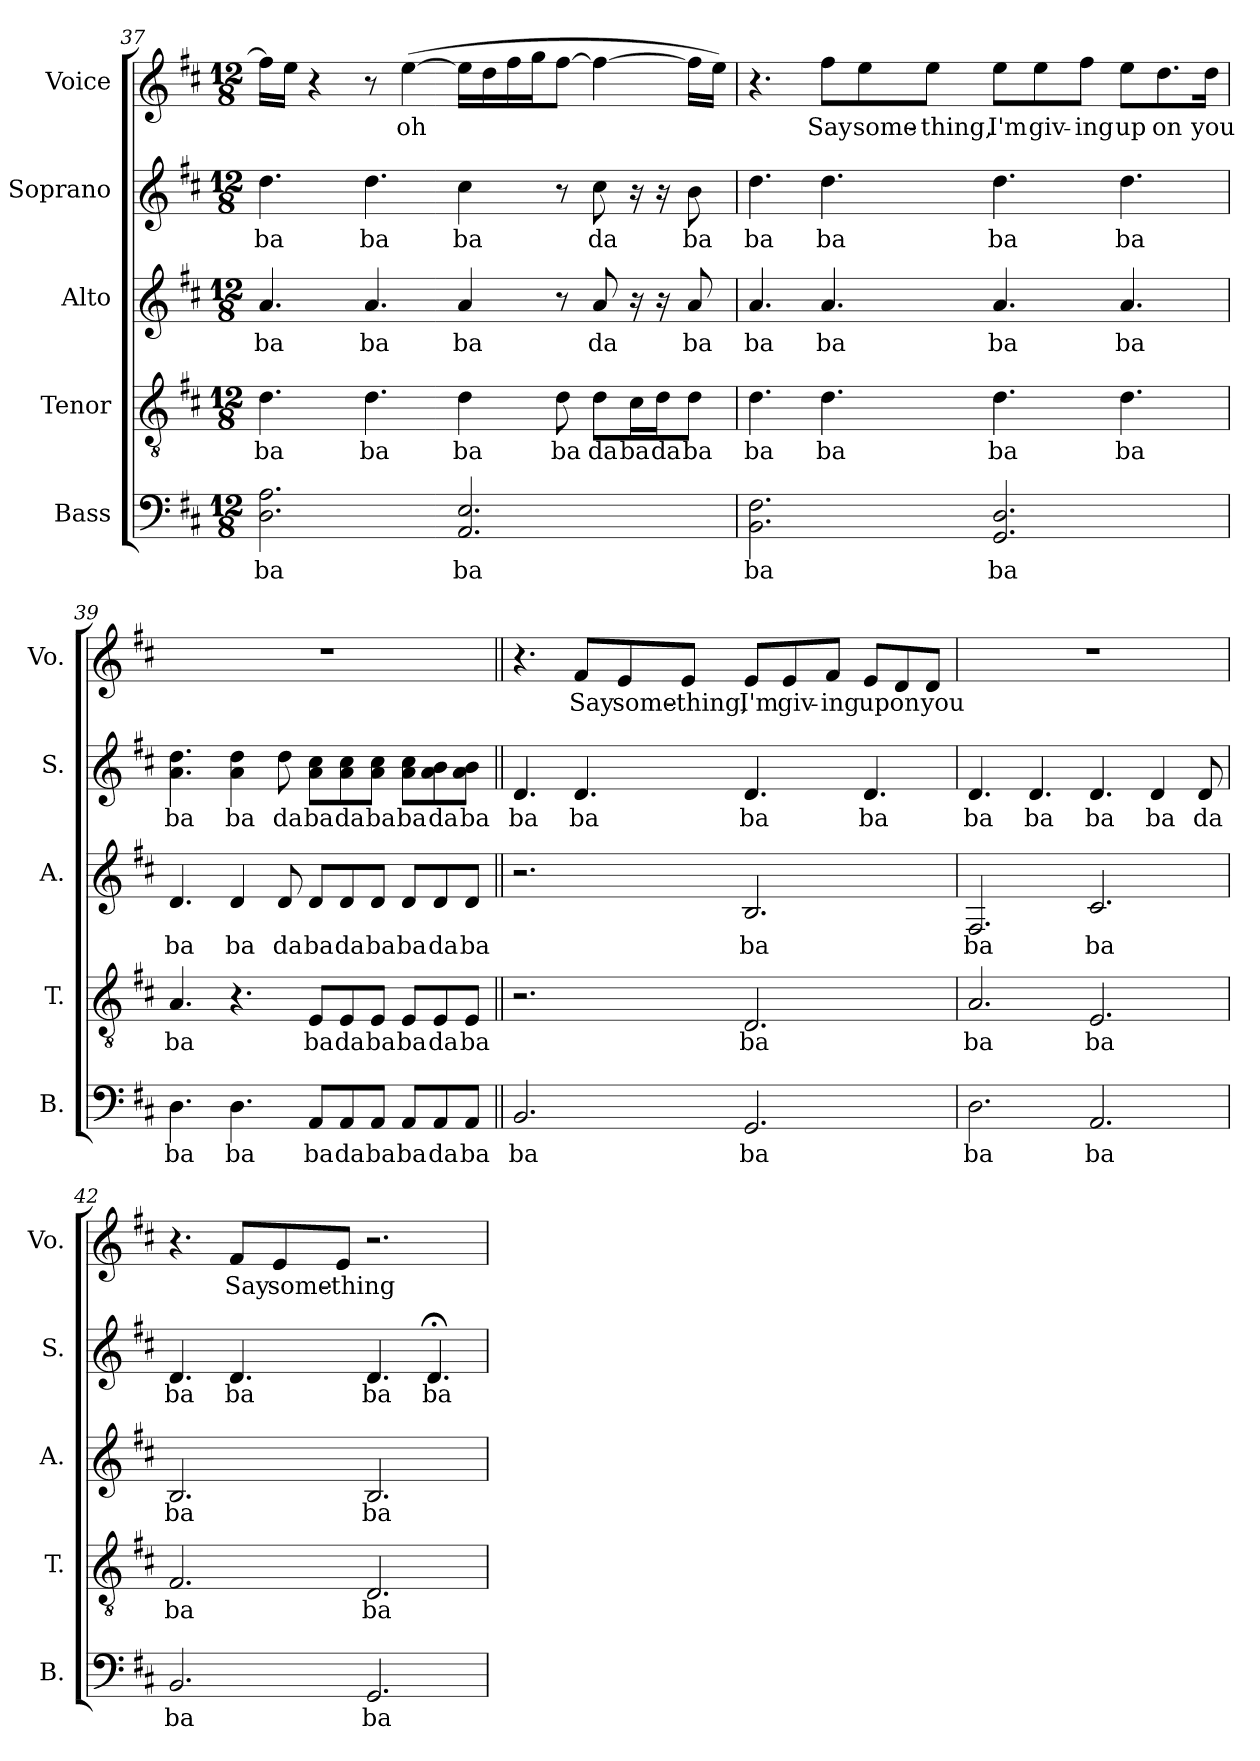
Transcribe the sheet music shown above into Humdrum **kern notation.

**kern	**text	**kern	**text	**kern	**text	**kern	**text	**kern	**text
*part5	*part5	*part4	*part4	*part3	*part3	*part2	*part2	*part1	*part1
*staff5	*staff5	*staff4	*staff4	*staff3	*staff3	*staff2	*staff2	*staff1	*staff1
*I"Bass	*	*I"Tenor	*	*I"Alto	*	*I"Soprano	*	*I"Voice	*
*I'B.	*	*I'T.	*	*I'A.	*	*I'S.	*	*I'Vo.	*
*clefF4	*	*clefGv2	*	*clefG2	*	*clefG2	*	*clefG2	*
*k[f#c#]	*	*k[f#c#]	*	*k[f#c#]	*	*k[f#c#]	*	*k[f#c#]	*
*M12/8	*	*M12/8	*	*M12/8	*	*M12/8	*	*M12/8	*
=37	=37	=37	=37	=37	=37	=37	=37	=37	=37
!	!LO:LY:b	!	!LO:LY:b	!	!LO:LY:b	!	!LO:LY:b	!	!
2.D\ 2.A\	ba	4.d\	ba	4.a/	ba	4.dd\	ba	16ff#\LL]	.
.	.	.	.	.	.	.	.	16ee\JJ	.
.	.	.	.	.	.	.	.	4r	.
!	!	!	!LO:LY:b	!	!LO:LY:b	!	!LO:LY:b	!	!
.	.	4.d\	ba	4.a/	ba	4.dd\	ba	8r	.
!	!	!	!	!	!	!	!	!	!LO:LY:b
.	.	.	.	.	.	.	.	(>[4ee\	oh
!	!LO:LY:b	!	!LO:LY:b	!	!LO:LY:b	!	!LO:LY:b	!	!
2.AA/ 2.E/	ba	4d\	ba	4a/	ba	4cc#\	ba	16ee\LL]	.
.	.	.	.	.	.	.	.	16dd\	.
.	.	.	.	.	.	.	.	16ff#\	.
.	.	.	.	.	.	.	.	16gg\J	.
!	!	!	!LO:LY:b	!	!	!	!	!	!
.	.	8d\	ba	8r	.	8r	.	[8ff#\J	.
!	!	!	!LO:LY:b	!	!LO:LY:b	!	!LO:LY:b	!	!
.	.	8d\L	da	8a/	da	8cc#\	da	4ff#\_	.
!	!	!	!LO:LY:b	!	!	!	!	!	!
.	.	16c#\L	ba	16r	.	16r	.	.	.
!	!	!	!LO:LY:b	!	!	!	!	!	!
.	.	16d\J	da	16r	.	16r	.	.	.
!	!	!	!LO:LY:b	!	!LO:LY:b	!	!LO:LY:b	!	!
.	.	8d\J	ba	8a/	ba	8b\	ba	16ff#\LL]	.
.	.	.	.	.	.	.	.	16ee\JJ)	.
!!LO:LB:g=z
=38	=38	=38	=38	=38	=38	=38	=38	=38	=38
!	!LO:LY:b	!	!LO:LY:b	!	!LO:LY:b	!	!LO:LY:b	!	!
2.BB\ 2.F#\	ba	4.d\	ba	4.a/	ba	4.dd\	ba	4.r	.
!	!	!	!LO:LY:b	!	!LO:LY:b	!	!LO:LY:b	!	!LO:LY:b
.	.	4.d\	ba	4.a/	ba	4.dd\	ba	8ff#\L	Say
!	!	!	!	!	!	!	!	!	!LO:LY:b
.	.	.	.	.	.	.	.	8ee\	some-
!	!	!	!	!	!	!	!	!	!LO:LY:b
.	.	.	.	.	.	.	.	8ee\J	-thing,
!	!LO:LY:b	!	!LO:LY:b	!	!LO:LY:b	!	!LO:LY:b	!	!LO:LY:b
2.GG/ 2.D/	ba	4.d\	ba	4.a/	ba	4.dd\	ba	8ee\L	I'm
!	!	!	!	!	!	!	!	!	!LO:LY:b
.	.	.	.	.	.	.	.	8ee\	giv-
!	!	!	!	!	!	!	!	!	!LO:LY:b
.	.	.	.	.	.	.	.	8ff#\J	-ing
!	!	!	!LO:LY:b	!	!LO:LY:b	!	!LO:LY:b	!	!LO:LY:b
.	.	4.d\	ba	4.a/	ba	4.dd\	ba	8ee\L	up
!	!	!	!	!	!	!	!	!	!LO:LY:b
.	.	.	.	.	.	.	.	8.dd\	on
!	!	!	!	!	!	!	!	!	!LO:LY:b
.	.	.	.	.	.	.	.	16dd\Jk	you
=39	=39	=39	=39	=39	=39	=39	=39	=39	=39
!	!LO:LY:b	!	!LO:LY:b	!	!LO:LY:b	!	!LO:LY:b	!	!
4.D\	ba	4.A/	ba	4.d/	ba	4.a\ 4.dd\	ba	1.r	.
!	!LO:LY:b	!	!	!	!LO:LY:b	!	!LO:LY:b	!	!
4.D\	ba	4.r	.	4d/	ba	4a\ 4dd\	ba	.	.
!	!	!	!	!	!LO:LY:b	!	!LO:LY:b	!	!
.	.	.	.	8d/	da	8dd\	da	.	.
!	!LO:LY:b	!	!LO:LY:b	!	!LO:LY:b	!	!LO:LY:b	!	!
8AA/L	ba	8E/L	ba	8d/L	ba	8a\ 8cc#\L	ba	.	.
!	!LO:LY:b	!	!LO:LY:b	!	!LO:LY:b	!	!LO:LY:b	!	!
8AA/	da	8E/	da	8d/	da	8a\ 8cc#\	da	.	.
!	!LO:LY:b	!	!LO:LY:b	!	!LO:LY:b	!	!LO:LY:b	!	!
8AA/J	ba	8E/J	ba	8d/J	ba	8a\ 8cc#\J	ba	.	.
!	!LO:LY:b	!	!LO:LY:b	!	!LO:LY:b	!	!LO:LY:b	!	!
8AA/L	ba	8E/L	ba	8d/L	ba	8a\ 8cc#\L	ba	.	.
!	!LO:LY:b	!	!LO:LY:b	!	!LO:LY:b	!	!LO:LY:b	!	!
8AA/	da	8E/	da	8d/	da	8a\ 8b\	da	.	.
!	!LO:LY:b	!	!LO:LY:b	!	!LO:LY:b	!	!LO:LY:b	!	!
8AA/J	ba	8E/J	ba	8d/J	ba	8a\ 8b\J	ba	.	.
!!LO:PB:g=z
=40||	=40||	=40||	=40||	=40||	=40||	=40||	=40||	=40||	=40||
!	!LO:LY:b	!	!	!	!	!	!LO:LY:b	!	!
2.BB/	ba	2.r	.	2.r	.	4.d/	ba	4.r	.
!	!	!	!	!	!	!	!LO:LY:b	!	!LO:LY:b
.	.	.	.	.	.	4.d/	ba	8f#/L	Say
!	!	!	!	!	!	!	!	!	!LO:LY:b
.	.	.	.	.	.	.	.	8e/	some-
!	!	!	!	!	!	!	!	!	!LO:LY:b
.	.	.	.	.	.	.	.	8e/J	-thing,
!	!LO:LY:b	!	!LO:LY:b	!	!LO:LY:b	!	!LO:LY:b	!	!LO:LY:b
2.GG/	ba	2.D/	ba	2.B/	ba	4.d/	ba	8e/L	I'm
!	!	!	!	!	!	!	!	!	!LO:LY:b
.	.	.	.	.	.	.	.	8e/	giv-
!	!	!	!	!	!	!	!	!	!LO:LY:b
.	.	.	.	.	.	.	.	8f#/J	-ing
!	!	!	!	!	!	!	!LO:LY:b	!	!LO:LY:b
.	.	.	.	.	.	4.d/	ba	8e/L	up
!	!	!	!	!	!	!	!	!	!LO:LY:b
.	.	.	.	.	.	.	.	8d/	on
!	!	!	!	!	!	!	!	!	!LO:LY:b
.	.	.	.	.	.	.	.	8d/J	you
=41	=41	=41	=41	=41	=41	=41	=41	=41	=41
!	!LO:LY:b	!	!LO:LY:b	!	!LO:LY:b	!	!LO:LY:b	!	!
2.D\	ba	2.A/	ba	2.F#/	ba	4.d/	ba	1.r	.
!	!	!	!	!	!	!	!LO:LY:b	!	!
.	.	.	.	.	.	4.d/	ba	.	.
!	!LO:LY:b	!	!LO:LY:b	!	!LO:LY:b	!	!LO:LY:b	!	!
2.AA/	ba	2.E/	ba	2.c#/	ba	4.d/	ba	.	.
!	!	!	!	!	!	!	!LO:LY:b	!	!
.	.	.	.	.	.	4d/	ba	.	.
!	!	!	!	!	!	!	!LO:LY:b	!	!
.	.	.	.	.	.	8d/	da	.	.
=42	=42	=42	=42	=42	=42	=42	=42	=42	=42
!	!LO:LY:b	!	!LO:LY:b	!	!LO:LY:b	!	!LO:LY:b	!	!
2.BB/	ba	2.F#/	ba	2.B/	ba	4.d/	ba	4.r	.
!	!	!	!	!	!	!	!LO:LY:b	!	!LO:LY:b
.	.	.	.	.	.	4.d/	ba	8f#/L	Say
!	!	!	!	!	!	!	!	!	!LO:LY:b
.	.	.	.	.	.	.	.	8e/	some-
!	!	!	!	!	!	!	!	!	!LO:LY:b
.	.	.	.	.	.	.	.	8e/J	-thing
!	!LO:LY:b	!	!LO:LY:b	!	!LO:LY:b	!	!LO:LY:b	!	!
2.GGZ/	ba	2.DZ/	ba	2.BZ/	ba	4.d/	ba	2.r	.
!	!	!	!	!	!	!	!LO:LY:b	!	!
.	.	.	.	.	.	4.d;<Z/	ba	.	.
=	=	=	=	=	=	=	=	=	=
*-	*-	*-	*-	*-	*-	*-	*-	*-	*-
